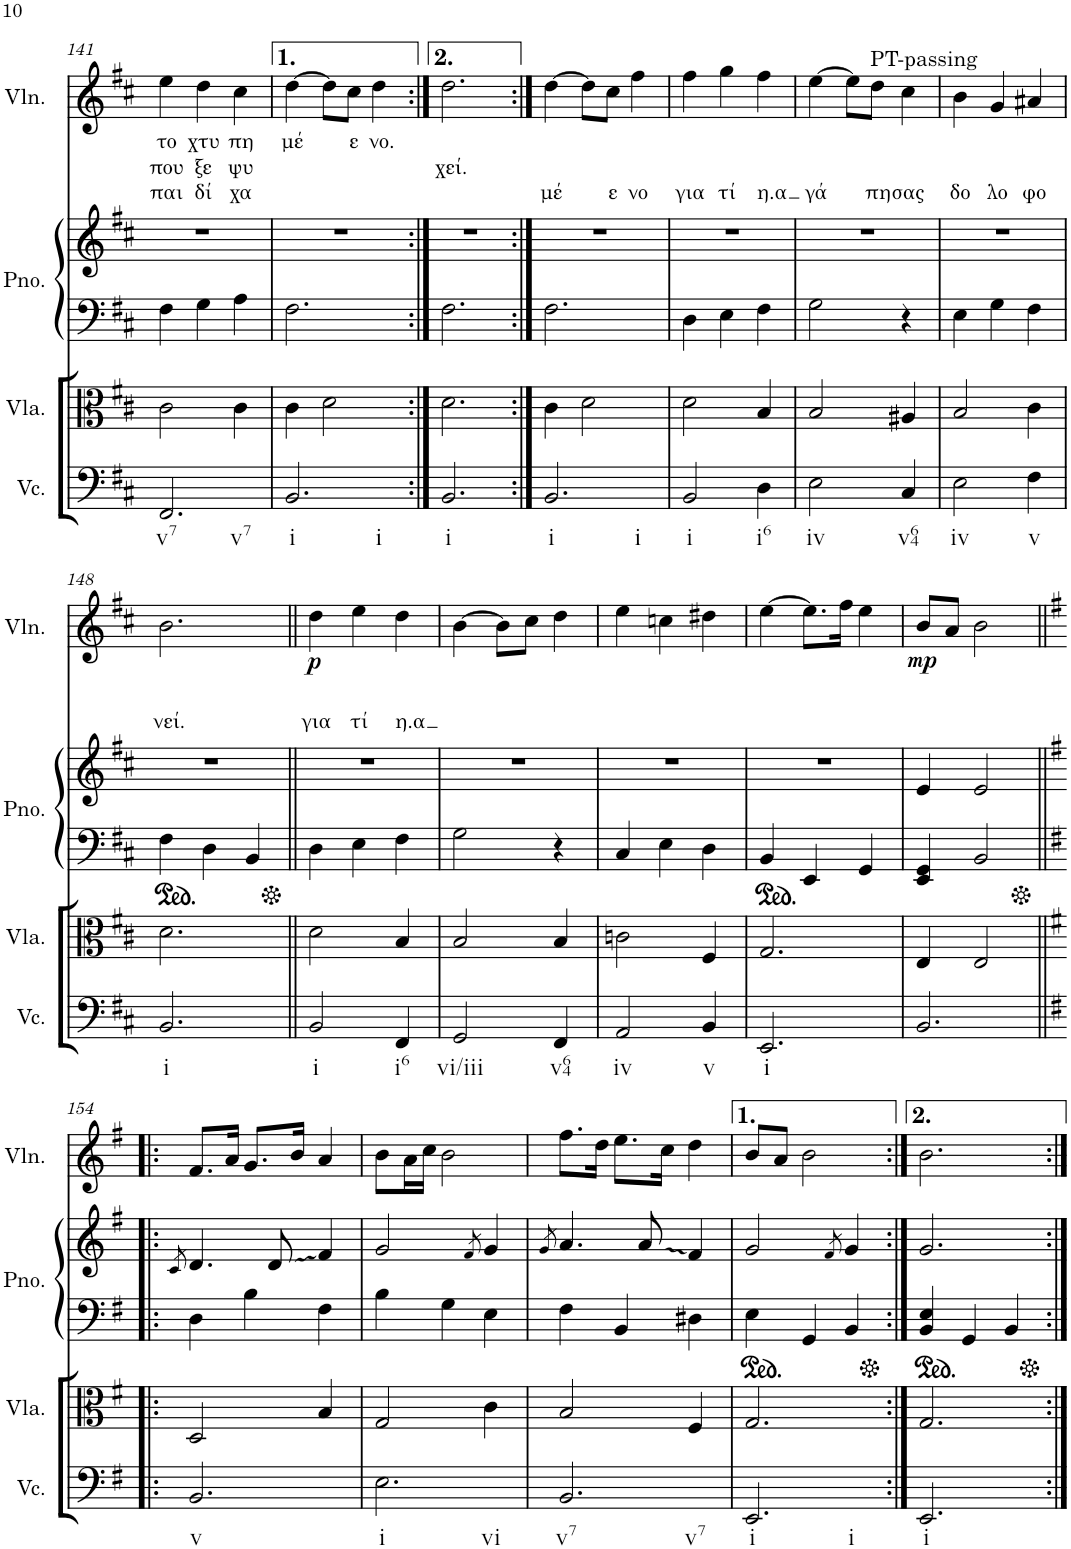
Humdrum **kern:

**kern	**kern	**kern	**kern	**kern	**text	**text	**text	**dynam
*part4	*part3	*part2	*part2	*part1	*part1	*part1	*part1	*part1
*staff5	*staff4	*staff3	*staff2	*staff1	*staff1	*staff1	*staff1	*staff1
*I"Violoncello	*I"Viola	*I"Grand Piano	*	*I"Violin	*	*	*	*
*I'Vc.	*I'Vla.	*I'Pno.	*	*I'Vln.	*	*	*	*
!!LO:PB:g=z
*clefF4	*clefC3	*clefF4	*clefG2	*clefG2	*	*	*	*
*k[f#c#]	*k[f#c#]	*k[f#c#]	*k[f#c#]	*k[f#c#]	*	*	*	*
*M3/4	*M3/4	*M3/4	*M3/4	*M3/4	*	*	*	*
=141	=141	=141	=141	=141	=141	=141	=141	=141
!LO:TX:b:t=v7	!	!	!	!	!	!	!	!
!LO:TX:b:t=v7	!	!	!	!	!	!	!	!
!	!	!	!	!	!LO:LY:b	!LO:LY:b	!LO:LY:b	!
2.FF#/	2c#\	4F#\	2.r	4ee\	το	που	παι	.
!	!	!	!	!	!LO:LY:b	!LO:LY:b	!LO:LY:b	!
.	.	4G\	.	4dd\	χτυ	ξε	δί	.
!	!	!	!	!	!LO:LY:b	!LO:LY:b	!LO:LY:b	!
.	4c#\	4A\	.	4cc#\	πη	ψυ	χα	.
=142	=142	=142	=142	=142	=142	=142	=142	=142
!LO:TX:b:t=i	!	!	!	!	!	!	!	!
!LO:TX:b:t=i	!	!	!	!	!	!	!	!
!	!	!	!	!	!LO:LY:b	!	!	!
2.BB/	4c#\	2.F#\	2.r	[4dd\	μέ	.	.	.
.	2d\	.	.	8dd\L]	.	.	.	.
!	!	!	!	!	!LO:LY:b	!	!	!
.	.	.	.	8cc#\J	ε	.	.	.
!	!	!	!	!	!LO:LY:b	!	!	!
.	.	.	.	4dd\	νο.	.	.	.
=143:|!	=143:|!	=143:|!	=143:|!	=143:|!	=143:|!	=143:|!	=143:|!	=143:|!
!LO:TX:b:t=i	!	!	!	!	!	!	!	!
!	!	!	!	!	!	!LO:LY:b	!	!
2.BB/	2.d\	2.F#\	2.r	2.dd\	.	χεί.	.	.
=144:|!	=144:|!	=144:|!	=144:|!	=144:|!	=144:|!	=144:|!	=144:|!	=144:|!
!LO:TX:b:t=i	!	!	!	!	!	!	!	!
!LO:TX:b:t=i	!	!	!	!	!	!	!	!
!	!	!	!	!	!	!	!LO:LY:b	!
2.BB/	4c#\	2.F#\	2.r	[4dd\	.	.	μέ	.
.	2d\	.	.	8dd\L]	.	.	.	.
!	!	!	!	!	!	!	!LO:LY:b	!
.	.	.	.	8cc#\J	.	.	ε	.
!	!	!	!	!	!	!	!LO:LY:b	!
.	.	.	.	4ff#\	.	.	νο	.
=145	=145	=145	=145	=145	=145	=145	=145	=145
!LO:TX:b:t=i	!	!	!	!	!	!	!	!
!	!	!	!	!	!	!	!LO:LY:b	!
2BB/	2d\	4D\	2.r	4ff#\	.	.	για	.
!	!	!	!	!	!	!	!LO:LY:b	!
.	.	4E\	.	4gg\	.	.	τί	.
!LO:TX:b:t=i6	!	!	!	!	!	!	!	!
!	!	!	!	!	!	!	!LO:LY:b	!
4D\	4B/	4F#\	.	4ff#\	.	.	η.α	.
=146	=146	=146	=146	=146	=146	=146	=146	=146
!LO:TX:b:t=iv	!	!	!	!	!	!	!	!
!	!	!	!	!	!	!	!LO:LY:b	!
2E\	2B/	2G\	2.r	[4ee\	.	.	γά	.
.	.	.	.	8ee\L]	.	.	.	.
!	!	!	!	!LO:TX:a:t=PT-passing	!	!	!	!
!	!	!	!	!	!	!	!LO:LY:b	!
.	.	.	.	8dd\J	.	.	πη	.
!LO:TX:b:t=v64	!	!	!	!	!	!	!	!
!	!	!	!	!	!	!	!LO:LY:b	!
4C#/	4A#X/	4r	.	4cc#\	.	.	σας	.
=147	=147	=147	=147	=147	=147	=147	=147	=147
!LO:TX:b:t=iv	!	!	!	!	!	!	!	!
!	!	!	!	!	!	!	!LO:LY:b	!
2E\	2B/	4E\	2.r	4b\	.	.	δο	.
!	!	!	!	!	!	!	!LO:LY:b	!
.	.	4G\	.	4g/	.	.	λο	.
!LO:TX:b:t=v	!	!	!	!	!	!	!	!
!	!	!	!	!	!	!	!LO:LY:b	!
4F#\	4c#\	4F#\	.	4a#X/	.	.	φο	.
!!LO:LB:g=z
=148	=148	=148	=148	=148	=148	=148	=148	=148
!LO:TX:b:t=i	!	!	!	!	!	!	!	!
!	!	!	!	!	!	!	!LO:LY:b	!
2.BB/	2.d\	4F#\	2.r	2.b\	.	.	νεί.	.
.	.	4D\	.	.	.	.	.	.
.	.	4BB/	.	.	.	.	.	.
=149||	=149||	=149||	=149||	=149||	=149||	=149||	=149||	=149||
!LO:TX:b:t=i	!	!	!	!	!	!	!	!
!	!	!	!	!	!	!	!LO:LY:b	!LO:DY:b
2BB/	2d\	4D\	2.r	4dd\	.	.	για	p
!	!	!	!	!	!	!	!LO:LY:b	!
.	.	4E\	.	4ee\	.	.	τί	.
!LO:TX:b:t=i6	!	!	!	!	!	!	!	!
!	!	!	!	!	!	!	!LO:LY:b	!
4FF#/	4B/	4F#\	.	4dd\	.	.	η.α	.
=150	=150	=150	=150	=150	=150	=150	=150	=150
!LO:TX:b:t=vi/iii	!	!	!	!	!	!	!	!
2GG/	2B/	2G\	2.r	[4b\	.	.	.	.
.	.	.	.	8b\L]	.	.	.	.
.	.	.	.	8cc#\J	.	.	.	.
!LO:TX:b:t=v64	!	!	!	!	!	!	!	!
4FF#/	4B/	4r	.	4dd\	.	.	.	.
=151	=151	=151	=151	=151	=151	=151	=151	=151
!LO:TX:b:t=iv	!	!	!	!	!	!	!	!
2AA/	2cn\	4C#/	2.r	4ee\	.	.	.	.
.	.	4E\	.	4ccn\	.	.	.	.
!LO:TX:b:t=v	!	!	!	!	!	!	!	!
4BB/	4F#/	4D\	.	4dd#X\	.	.	.	.
=152	=152	=152	=152	=152	=152	=152	=152	=152
!LO:TX:b:t=i	!	!	!	!	!	!	!	!
2.EE/	2.G/	4BB/	2.r	[4ee\	.	.	.	.
.	.	4EE/	.	8.ee\L]	.	.	.	.
.	.	.	.	16ff#\Jk	.	.	.	.
.	.	4GG/	.	4ee\	.	.	.	.
=153	=153	=153	=153	=153	=153	=153	=153	=153
!	!	!	!	!	!	!	!	!LO:DY:b
2.BB/	4E/	4EE/ 4GG/	4e/	8b/L	.	.	.	mp
.	.	.	.	8a/J	.	.	.	.
.	2E/	2BB/	2e/	2b\	.	.	.	.
!!LO:LB:g=z
=154!|:	=154!|:	=154!|:	=154!|:	=154!|:	=154!|:	=154!|:	=154!|:	=154!|:
*k[f#]	*k[f#]	*k[f#]	*k[f#]	*k[f#]	*	*	*	*
.	.	.	8qc/	.	.	.	.	.
!LO:TX:b:t=v	!	!	!	!	!	!	!	!
2.BB/	2D/	4D\	4.d/	8.f#/L	.	.	.	.
.	.	.	.	16a/Jk	.	.	.	.
.	.	4B\	.	8.g/L	.	.	.	.
.	.	.	8d/	.	.	.	.	.
.	.	.	.	16b/Jk	.	.	.	.
.	4B/	4F#\	4f#/	4a/	.	.	.	.
=155	=155	=155	=155	=155	=155	=155	=155	=155
!LO:TX:b:t=i	!	!	!	!	!	!	!	!
!LO:TX:b:t=vi	!	!	!	!	!	!	!	!
2.E\	2G/	4B\	2g/	8b\L	.	.	.	.
.	.	.	.	16a\L	.	.	.	.
.	.	.	.	16cc\JJ	.	.	.	.
.	.	4G\	.	2b\	.	.	.	.
.	.	.	8qf#/	.	.	.	.	.
.	4c\	4E\	4g/	.	.	.	.	.
=156	=156	=156	=156	=156	=156	=156	=156	=156
.	.	.	8qg/	.	.	.	.	.
!LO:TX:b:t=v7	!	!	!	!	!	!	!	!
!LO:TX:b:t=v7	!	!	!	!	!	!	!	!
2.BB/	2B/	4F#\	4.a/	8.ff#\L	.	.	.	.
.	.	.	.	16dd\Jk	.	.	.	.
.	.	4BB/	.	8.ee\L	.	.	.	.
.	.	.	8a/	.	.	.	.	.
.	.	.	.	16cc\Jk	.	.	.	.
.	4F#/	4D#X\	4f#/	4dd\	.	.	.	.
=157	=157	=157	=157	=157	=157	=157	=157	=157
!LO:TX:b:t=i	!	!	!	!	!	!	!	!
!LO:TX:b:t=i	!	!	!	!	!	!	!	!
2.EE/	2.G/	4E\	2g/	8b/L	.	.	.	.
.	.	.	.	8a/J	.	.	.	.
.	.	4GG/	.	2b\	.	.	.	.
.	.	.	8qf#/	.	.	.	.	.
.	.	4BB/	4g/	.	.	.	.	.
=158:|!	=158:|!	=158:|!	=158:|!	=158:|!	=158:|!	=158:|!	=158:|!	=158:|!
!LO:TX:b:t=i	!	!	!	!	!	!	!	!
2.EE/	2.G/	4BB/ 4E/	2.g/	2.b\	.	.	.	.
.	.	4GG/	.	.	.	.	.	.
.	.	4BB/	.	.	.	.	.	.
=:|!	=:|!	=:|!	=:|!	=:|!	=:|!	=:|!	=:|!	=:|!
*-	*-	*-	*-	*-	*-	*-	*-	*-
